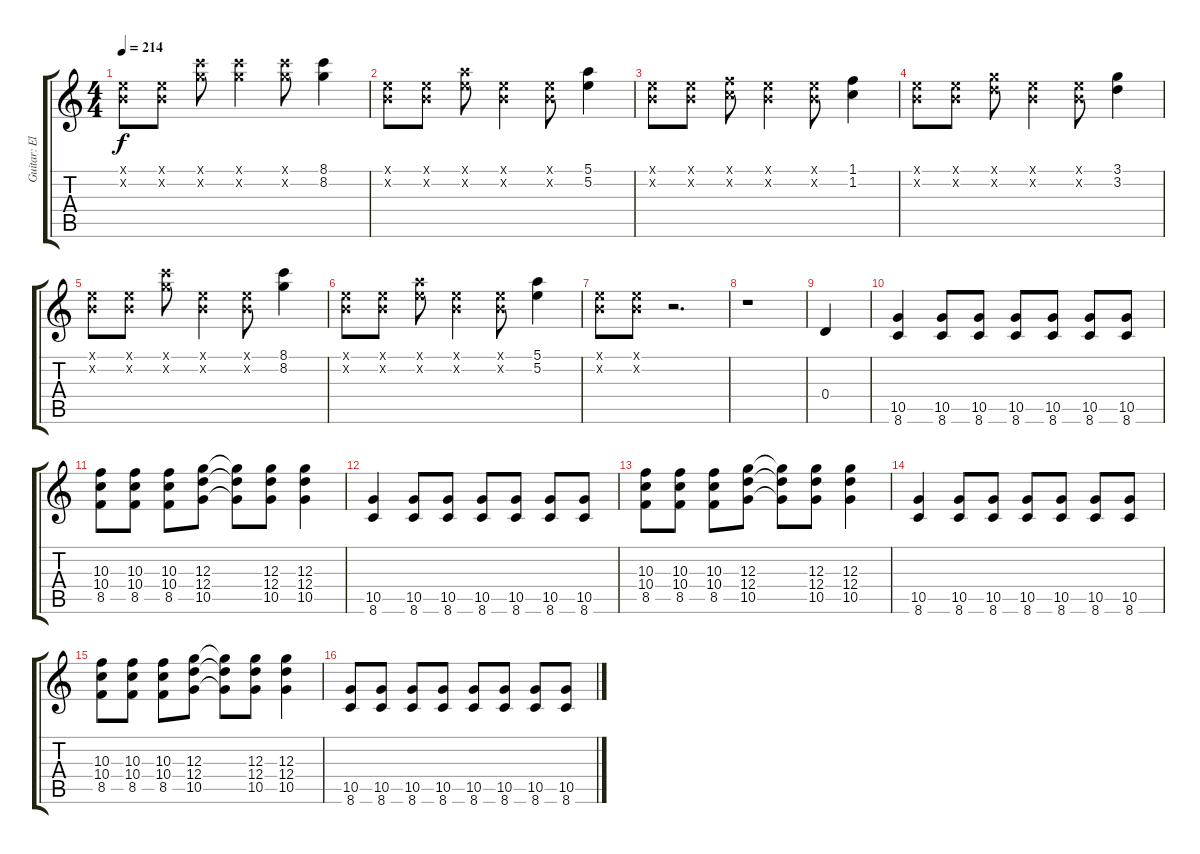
\track ("Guitar: El Hefe" "Guitar: El") {instrument distortionguitar}
\staff {score tabs}
\tuning (E4 B3 G3 D3 A2 E2) {hide}
\ts (4 4)
\tempo 214
\clef g2
\ks c
(0.1{x} 0.2{x}).8{dy f} (0.1{x} 0.2{x}).8 (8.1{x} 8.2{x}).8 (8.1{x} 8.2{x}).4 (8.1{x} 8.2{x}).8 (8.1 8.2).4 |
(0.1{x} 0.2{x}).8 (0.1{x} 0.2{x}).8 (5.1{x} 5.2{x}).8 (0.1{x} 0.2{x}).4 (0.1{x} 0.2{x}).8 (5.1 5.2).4 |
(0.1{x} 0.2{x}).8 (0.1{x} 0.2{x}).8 (1.1{x} 1.2{x}).8 (0.1{x} 0.2{x}).4 (0.1{x} 0.2{x}).8 (1.1 1.2).4 |
(0.1{x} 0.2{x}).8 (0.1{x} 0.2{x}).8 (3.1{x} 3.2{x}).8 (0.1{x} 0.2{x}).4 (0.1{x} 0.2{x}).8 (3.1 3.2).4 |
(0.1{x} 0.2{x}).8 (0.1{x} 0.2{x}).8 (8.1{x} 8.2{x}).8 (0.1{x} 0.2{x}).4 (0.1{x} 0.2{x}).8 (8.1 8.2).4 |
(0.1{x} 0.2{x}).8 (0.1{x} 0.2{x}).8 (5.1{x} 5.2{x}).8 (0.1{x} 0.2{x}).4 (0.1{x} 0.2{x}).8 (5.1 5.2).4 |
(0.1{x} 0.2{x}).8 (0.1{x} 0.2{x}).8 r.2{d} |
r.1 |
0.4.4 |
(10.5 8.6).4 (10.5 8.6).8 (10.5 8.6).8 (10.5 8.6).8 (10.5 8.6).8 (10.5 8.6).8 (10.5 8.6).8 |
(10.3 10.4 8.5).8 (10.3 10.4 8.5).8 (10.3 10.4 8.5).8 (12.3 12.4 10.5).8 (12.3{t} 12.4{t} 10.5{t}).8 (12.3 12.4 10.5).8 (12.3 12.4 10.5).4 |
(10.5 8.6).4 (10.5 8.6).8 (10.5 8.6).8 (10.5 8.6).8 (10.5 8.6).8 (10.5 8.6).8 (10.5 8.6).8 |
(10.3 10.4 8.5).8 (10.3 10.4 8.5).8 (10.3 10.4 8.5).8 (12.3 12.4 10.5).8 (12.3{t} 12.4{t} 10.5{t}).8 (12.3 12.4 10.5).8 (12.3 12.4 10.5).4 |
(10.5 8.6).4 (10.5 8.6).8 (10.5 8.6).8 (10.5 8.6).8 (10.5 8.6).8 (10.5 8.6).8 (10.5 8.6).8 |
(10.3 10.4 8.5).8 (10.3 10.4 8.5).8 (10.3 10.4 8.5).8 (12.3 12.4 10.5).8 (12.3{t} 12.4{t} 10.5{t}).8 (12.3 12.4 10.5).8 (12.3 12.4 10.5).4 |
(10.5 8.6).8 (10.5 8.6).8 (10.5 8.6).8 (10.5 8.6).8 (10.5 8.6).8 (10.5 8.6).8 (10.5 8.6).8 (10.5 8.6).8
